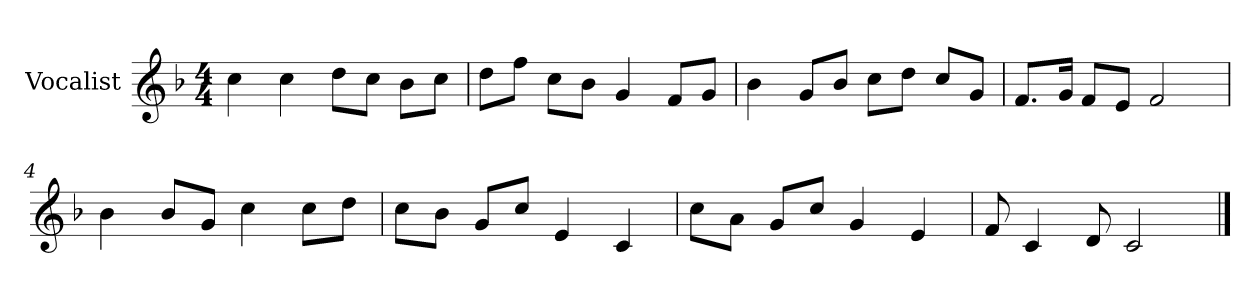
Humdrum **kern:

**kern
*part1
*staff1
*I"Vocalist
*k[b-]
*F:
*M4/4
=
4cc
4cc
8ddL
8ccJ
8b-L
8ccJ
=1
8ddL
8ffJ
8ccL
8b-J
4g
8fL
8gJ
=2
4b-
8gL
8b-J
8ccL
8ddJ
8ccL
8gJ
=3
8.fL
16gJk
8fL
8eJ
2f
=4
4b-
8b-L
8gJ
4cc
8ccL
8ddJ
=5
8ccL
8b-J
8gL
8ccJ
4e
4c
=6
8ccL
8aJ
8gL
8ccJ
4g
4e
=7
8f
4c
8d
2c
==
*-
